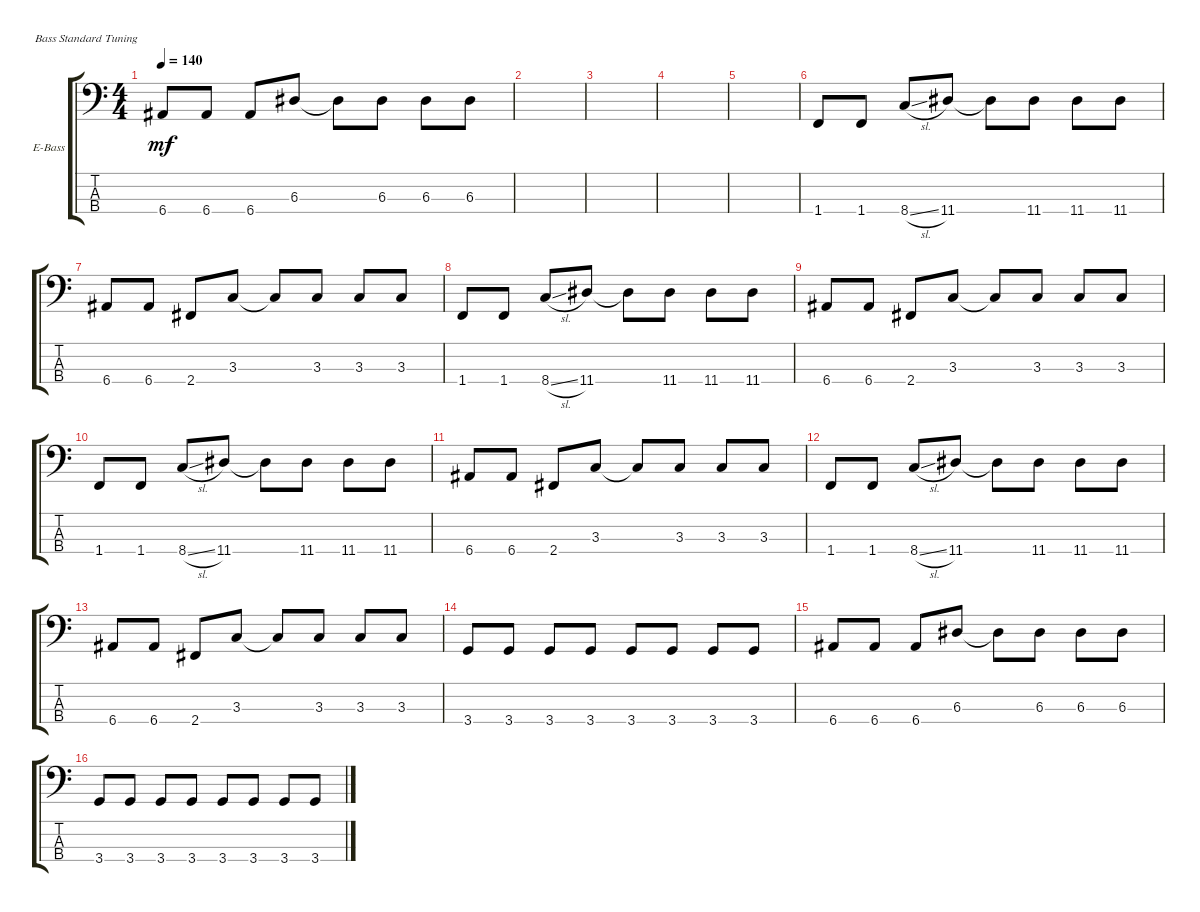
\defaultSystemsLayout 4
\bracketExtendMode groupsimilarinstruments
\firstSystemTrackNameOrientation horizontal
\otherSystemsTrackNameOrientation horizontal
\track ("Electric Bass" "E-Bass") {instrument electricbassfinger}
\staff {score tabs}
\tuning (G2 D2 A1 E1)
\ts (4 4)
\tempo 140
\clef f4
\ks c
6.4.8{dy mf} 6.4.8 6.4.8 6.3.8 6.3{t}.8 6.3.8 6.3.8 6.3.8 |
|
|
|
|
1.4.8 1.4.8 8.4{sl}.8 11.4.8 11.4{t}.8 11.4.8 11.4.8 11.4.8 |
6.4.8 6.4.8 2.4.8 3.3.8 3.3{t}.8 3.3.8 3.3.8 3.3.8 |
1.4.8 1.4.8 8.4{sl}.8 11.4.8 11.4{t}.8 11.4.8 11.4.8 11.4.8 |
6.4.8 6.4.8 2.4.8 3.3.8 3.3{t}.8 3.3.8 3.3.8 3.3.8 |
1.4.8 1.4.8 8.4{sl}.8 11.4.8 11.4{t}.8 11.4.8 11.4.8 11.4.8 |
6.4.8 6.4.8 2.4.8 3.3.8 3.3{t}.8 3.3.8 3.3.8 3.3.8 |
1.4.8 1.4.8 8.4{sl}.8 11.4.8 11.4{t}.8 11.4.8 11.4.8 11.4.8 |
6.4.8 6.4.8 2.4.8 3.3.8 3.3{t}.8 3.3.8 3.3.8 3.3.8 |
3.4.8 3.4.8 3.4.8 3.4.8 3.4.8 3.4.8 3.4.8 3.4.8 |
6.4.8 6.4.8 6.4.8 6.3.8 6.3{t}.8 6.3.8 6.3.8 6.3.8 |
3.4.8 3.4.8 3.4.8 3.4.8 3.4.8 3.4.8 3.4.8 3.4.8
